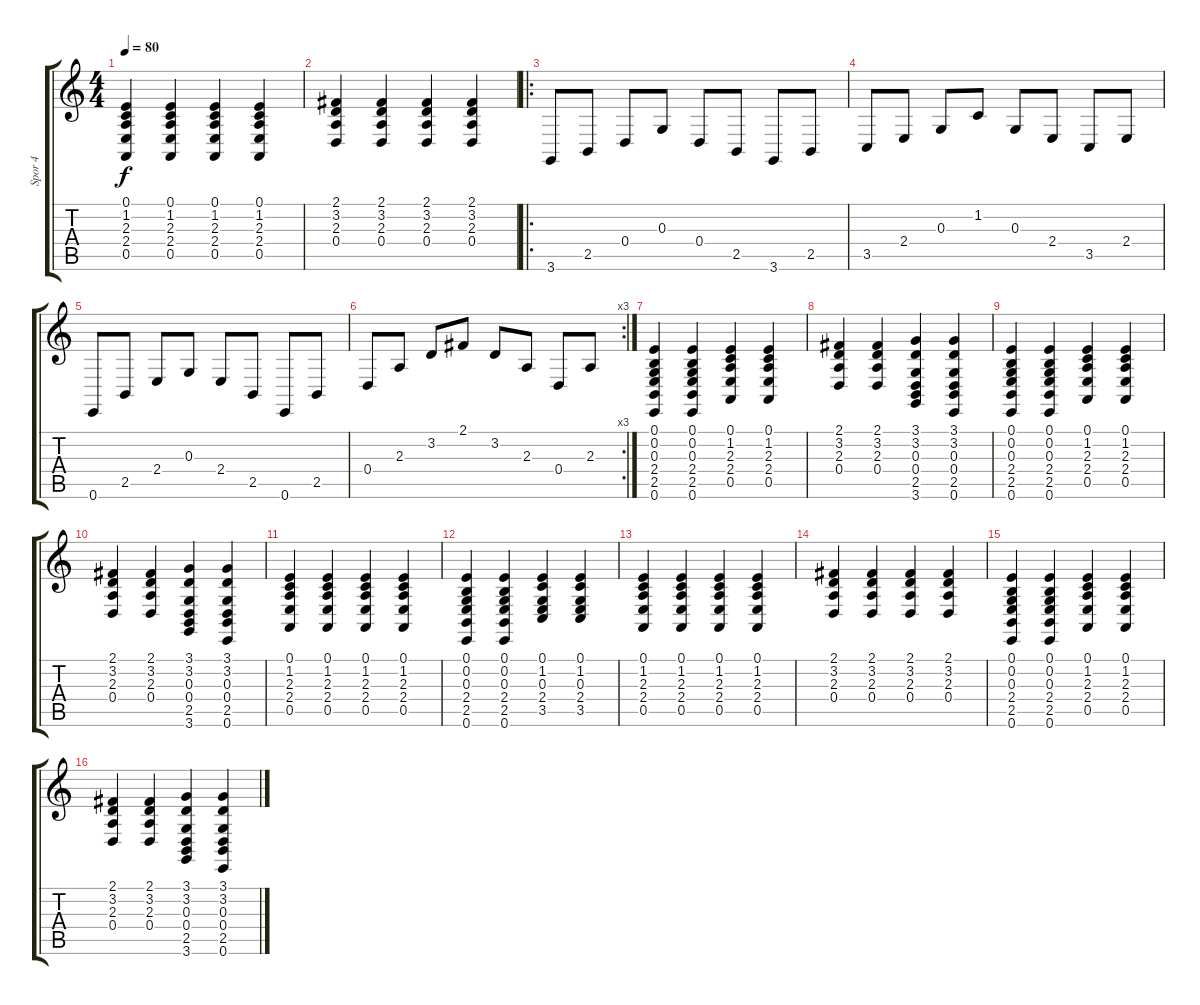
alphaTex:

\track ("Spor 4" "Spor 4") {instrument acousticgrandpiano}
\staff {score tabs}
\tuning (E4 B3 G3 D3 A2 E2) {hide}
\ts (4 4)
\tempo 80
\clef g2
\ks c
(0.1 1.2 2.3 2.4 0.5).4{dy f} (0.1 1.2 2.3 2.4 0.5).4 (0.1 1.2 2.3 2.4 0.5).4 (0.1 1.2 2.3 2.4 0.5).4 |
(2.1 3.2 2.3 0.4).4 (2.1 3.2 2.3 0.4).4 (2.1 3.2 2.3 0.4).4 (2.1 3.2 2.3 0.4).4 |
\ro
3.6.8 2.5.8 0.4.8 0.3.8 0.4.8 2.5.8 3.6.8 2.5.8 |
3.5.8 2.4.8 0.3.8 1.2.8 0.3.8 2.4.8 3.5.8 2.4.8 |
0.6.8 2.5.8 2.4.8 0.3.8 2.4.8 2.5.8 0.6.8 2.5.8 |
\rc 3
0.4.8 2.3.8 3.2.8 2.1.8 3.2.8 2.3.8 0.4.8 2.3.8 |
(0.1 0.2 0.3 2.4 2.5 0.6).4 (0.1 0.2 0.3 2.4 2.5 0.6).4 (0.1 1.2 2.3 2.4 0.5).4 (0.1 1.2 2.3 2.4 0.5).4 |
(2.1 3.2 2.3 0.4).4 (2.1 3.2 2.3 0.4).4 (3.1 3.2 0.3 0.4 2.5 3.6).4 (3.1 3.2 0.3 0.4 2.5 0.6).4 |
(0.1 0.2 0.3 2.4 2.5 0.6).4 (0.1 0.2 0.3 2.4 2.5 0.6).4 (0.1 1.2 2.3 2.4 0.5).4 (0.1 1.2 2.3 2.4 0.5).4 |
(2.1 3.2 2.3 0.4).4 (2.1 3.2 2.3 0.4).4 (3.1 3.2 0.3 0.4 2.5 3.6).4 (3.1 3.2 0.3 0.4 2.5 0.6).4 |
(0.1 1.2 2.3 2.4 0.5).4 (0.1 1.2 2.3 2.4 0.5).4 (0.1 1.2 2.3 2.4 0.5).4 (0.1 1.2 2.3 2.4 0.5).4 |
(0.1 0.2 0.3 2.4 2.5 0.6).4 (0.1 0.2 0.3 2.4 2.5 0.6).4 (0.1 1.2 0.3 2.4 3.5).4 (0.1 1.2 0.3 2.4 3.5).4 |
(0.1 1.2 2.3 2.4 0.5).4 (0.1 1.2 2.3 2.4 0.5).4 (0.1 1.2 2.3 2.4 0.5).4 (0.1 1.2 2.3 2.4 0.5).4 |
(2.1 3.2 2.3 0.4).4 (2.1 3.2 2.3 0.4).4 (2.1 3.2 2.3 0.4).4 (2.1 3.2 2.3 0.4).4 |
(0.1 0.2 0.3 2.4 2.5 0.6).4 (0.1 0.2 0.3 2.4 2.5 0.6).4 (0.1 1.2 2.3 2.4 0.5).4 (0.1 1.2 2.3 2.4 0.5).4 |
(2.1 3.2 2.3 0.4).4 (2.1 3.2 2.3 0.4).4 (3.1 3.2 0.3 0.4 2.5 3.6).4 (3.1 3.2 0.3 0.4 2.5 0.6).4
